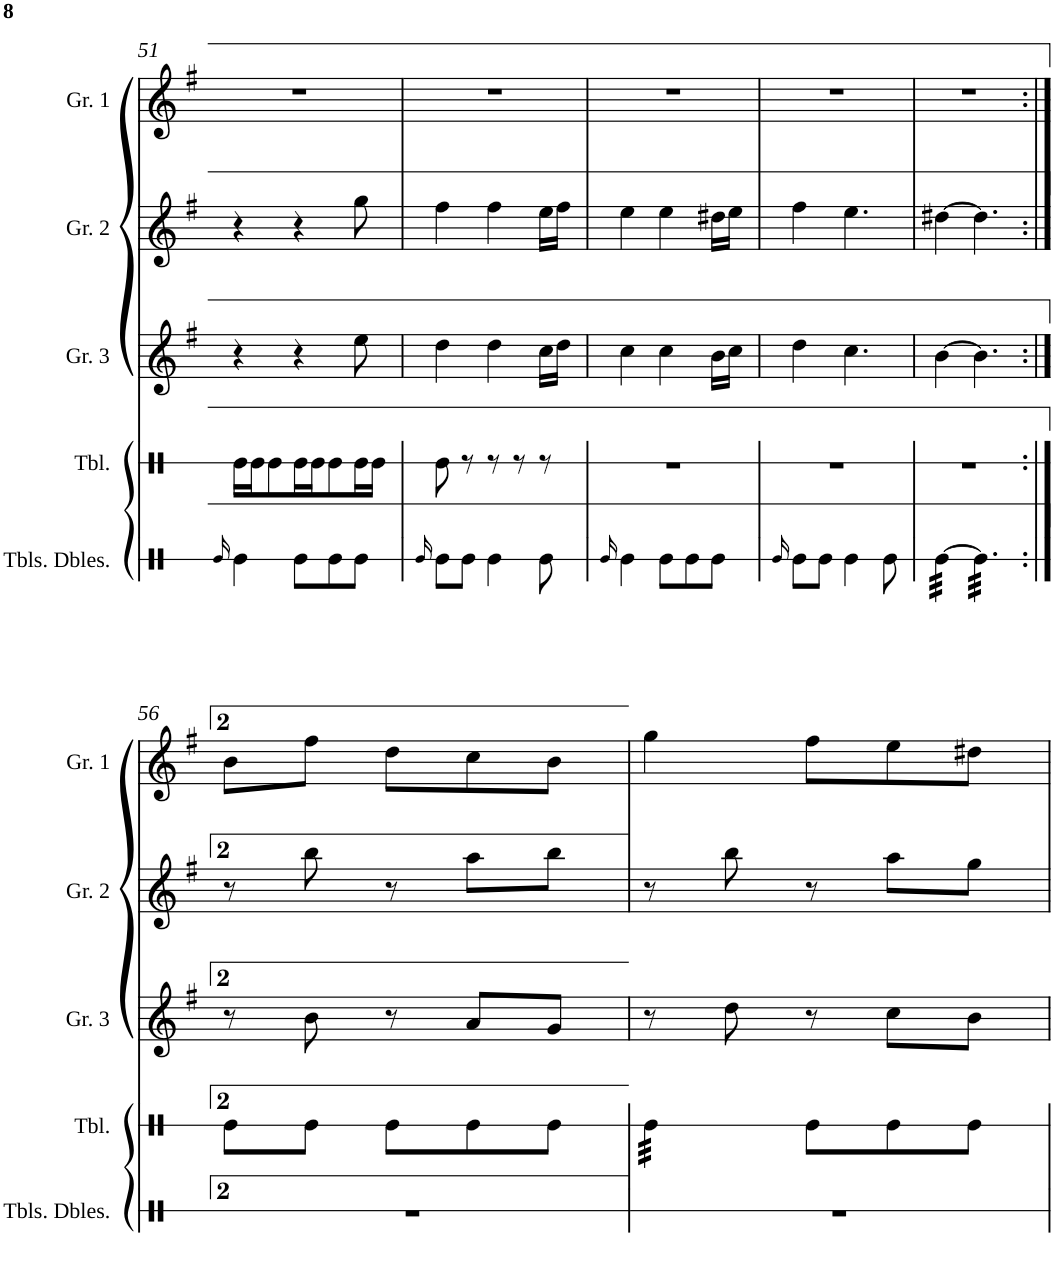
**kern	**kern	**kern	**kern	**kern
*part5	*part4	*part3	*part2	*part1
*staff5	*staff4	*staff3	*staff2	*staff1
*I"Timbals dels Diables	*I"Timbal	*I"Gralla 3	*I"Gralla 2	*I"Gralla 1
*I'Tbls. Dbles.	*I'Tbl.	*I'Gr. 3	*I'Gr. 2	*I'Gr. 1
!!LO:PB:g=z
*clefX	*clefX	*clefG2	*clefG2	*clefG2
*k[f#]	*k[f#]	*k[f#]	*k[f#]	*k[f#]
*G:	*G:	*G:	*G:	*G:
*M3/8	*M3/8	*M3/8	*M3/8	*M3/8
=51	=51	=51	=51	=51
16qRe/	.	.	.	.
4Re\	16Re\LL	4r	4r	4.r
.	16Re\J	.	.	.
.	8Re\	.	.	.
8Re\L	16Re\L	8r	8r	.
.	16Re\J	.	.	.
8Re\	8Re\	8ryy	8ryy	4ryy
8Re\J	16Re\L	8ee\	8gg\	.
.	16Re\JJ	.	.	.
=52	=52	=52	=52	=52
16qRe/	.	.	.	.
8Re\L	8Re\	4dd\	4ff#\	4.r
8Re\J	8r	.	.	.
[8Re\	8r	8r	8r	.
8ryy	8r	[8dd\	[8ff#\	4ryy
8Re\	8r	16cc\LL	16ee\LL	.
.	.	16dd\JJ	16ff#\JJ	.
=53	=53	=53	=53	=53
16qRe/	.	.	.	.
4Re\	4.r	4cc\	4ee\	4.r
8Re\]	.	8dd\]	8ff#\]	.
8Re\L	4.ryy	[8cc\	[8ee\	4.ryy
8Re\	.	16b\LL	16dd#X\LL	.
.	.	16cc\JJ	16ee\JJ	.
8Re\J	.	8ryy	8ryy	.
=54	=54	=54	=54	=54
16qRe/	.	.	.	.
8Re\L	4.r	4dd\	4ff#\	4.r
8Re\J	.	.	.	.
[8Re\	.	8cc\]	8ee\]	.
8ryy	4ryy	[8cc\	[8ee\	4ryy
8Re\	.	8ryy	8ryy	.
=55	=55	=55	=55	=55
*tremolo	*	*	*	*
[32Re\LLL	4.r	[4b\	[4dd#X\	4.r
32Re\	.	.	.	.
32Re\	.	.	.	.
32Re\	.	.	.	.
32Re\	.	.	.	.
32Re\	.	.	.	.
32Re\	.	.	.	.
32Re\JJJ	.	.	.	.
*Xtremolo	*	*	*	*
8Re\]	.	4cc\]	4ee\]	.
*tremolo	*	*	*	*
64Re\	4ryy	.	.	4ryy
64Re\	.	.	.	.
64Re\	.	.	.	.
64Re\	.	.	.	.
64Re\	.	.	.	.
64Re\	.	.	.	.
64Re\	.	.	.	.
64Re\	.	.	.	.
*Xtremolo	*	*	*	*
8ryy	.	8b\_	8dd#\_	.
!!LO:LB:g=z
=56:|!	=56:|!	=56:|!	=56:|!	=56:|!
4.r	8Re\L	8r	8r	8b\L
.	8Re\J	4b\]	4dd#\]	8ff#\J
.	8Re\L	.	.	8dd\L
4Re\]	8Re\	8b\	8bb\	8cc\
.	8Re\J	8r	8r	8b\J
4ryy	4ryy	8a/L	8aa\L	4ryy
.	.	8g/J	8bb\J	.
=57	=57	=57	=57	=57
*	*tremolo	*	*	*
4.r	32Re\LLL	8r	8r	4gg\
.	32Re\	.	.	.
.	32Re\	.	.	.
.	32Re\	.	.	.
.	32Re\	8dd\	8bb\	.
.	32Re\	.	.	.
.	32Re\	.	.	.
.	32Re\JJJ	.	.	.
*	*Xtremolo	*	*	*
.	8Re\L	8r	8r	8ff#\L
4ryy	8Re\	8cc\L	8aa\L	8ee\
.	8Re\J	8b\J	8gg\J	8dd#X\J
=	=	=	=	=
*-	*-	*-	*-	*-
